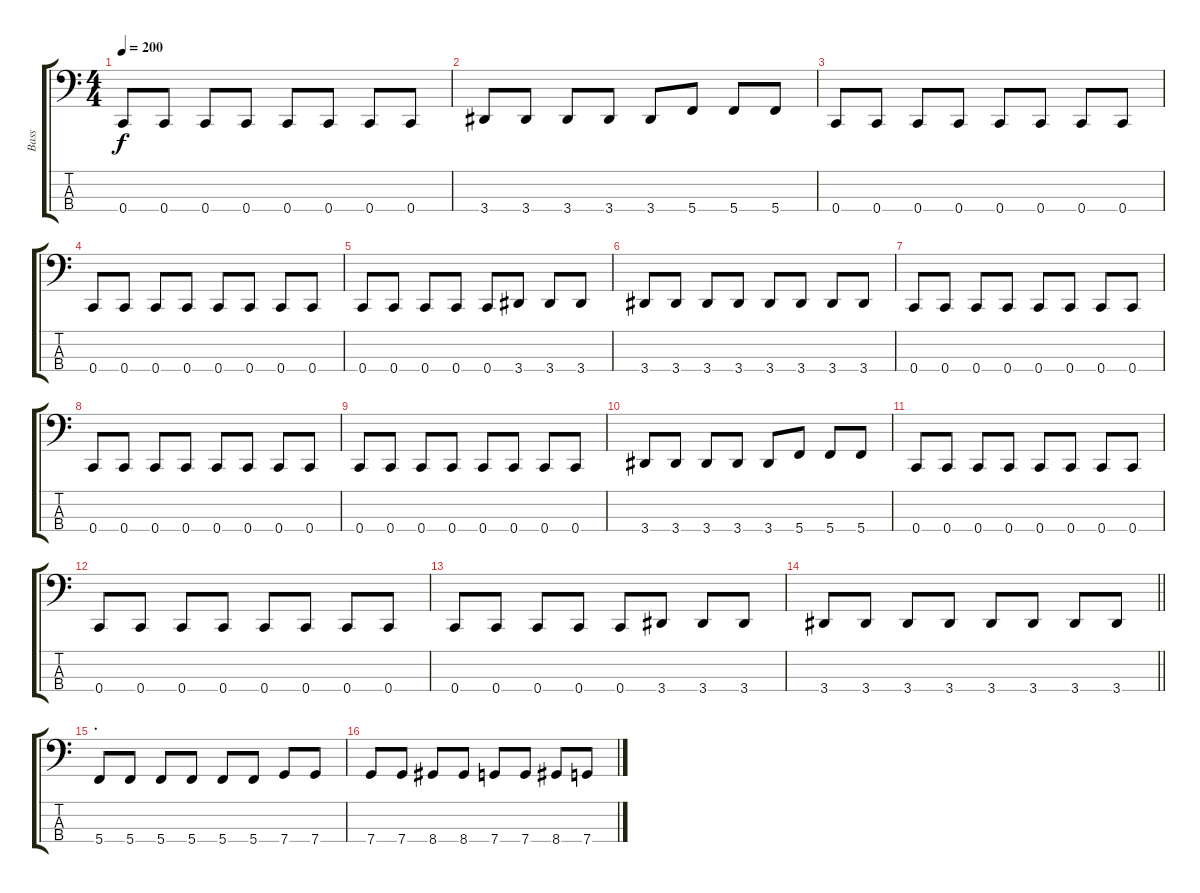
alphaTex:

\track ("Bass" "Bass") {instrument electricbasspick}
\staff {score tabs}
\tuning (F2 C2 G1 C1) {hide}
\ts (4 4)
\tempo 200
\clef f4
\ks c
0.4.8{dy f} 0.4.8 0.4.8 0.4.8 0.4.8 0.4.8 0.4.8 0.4.8 |
3.4.8 3.4.8 3.4.8 3.4.8 3.4.8 5.4.8 5.4.8 5.4.8 |
0.4.8 0.4.8 0.4.8 0.4.8 0.4.8 0.4.8 0.4.8 0.4.8 |
0.4.8 0.4.8 0.4.8 0.4.8 0.4.8 0.4.8 0.4.8 0.4.8 |
0.4.8 0.4.8 0.4.8 0.4.8 0.4.8 3.4.8 3.4.8 3.4.8 |
3.4.8 3.4.8 3.4.8 3.4.8 3.4.8 3.4.8 3.4.8 3.4.8 |
0.4.8 0.4.8 0.4.8 0.4.8 0.4.8 0.4.8 0.4.8 0.4.8 |
0.4.8 0.4.8 0.4.8 0.4.8 0.4.8 0.4.8 0.4.8 0.4.8 |
0.4.8 0.4.8 0.4.8 0.4.8 0.4.8 0.4.8 0.4.8 0.4.8 |
3.4.8 3.4.8 3.4.8 3.4.8 3.4.8 5.4.8 5.4.8 5.4.8 |
0.4.8 0.4.8 0.4.8 0.4.8 0.4.8 0.4.8 0.4.8 0.4.8 |
0.4.8 0.4.8 0.4.8 0.4.8 0.4.8 0.4.8 0.4.8 0.4.8 |
0.4.8 0.4.8 0.4.8 0.4.8 0.4.8 3.4.8 3.4.8 3.4.8 |
\barLineRight lightlight
3.4.8 3.4.8 3.4.8 3.4.8 3.4.8 3.4.8 3.4.8 3.4.8 |
\section ("" ".")
5.4.8 5.4.8 5.4.8 5.4.8 5.4.8 5.4.8 7.4.8 7.4.8 |
7.4.8 7.4.8 8.4.8 8.4.8 7.4.8 7.4.8 8.4.8 7.4.8
